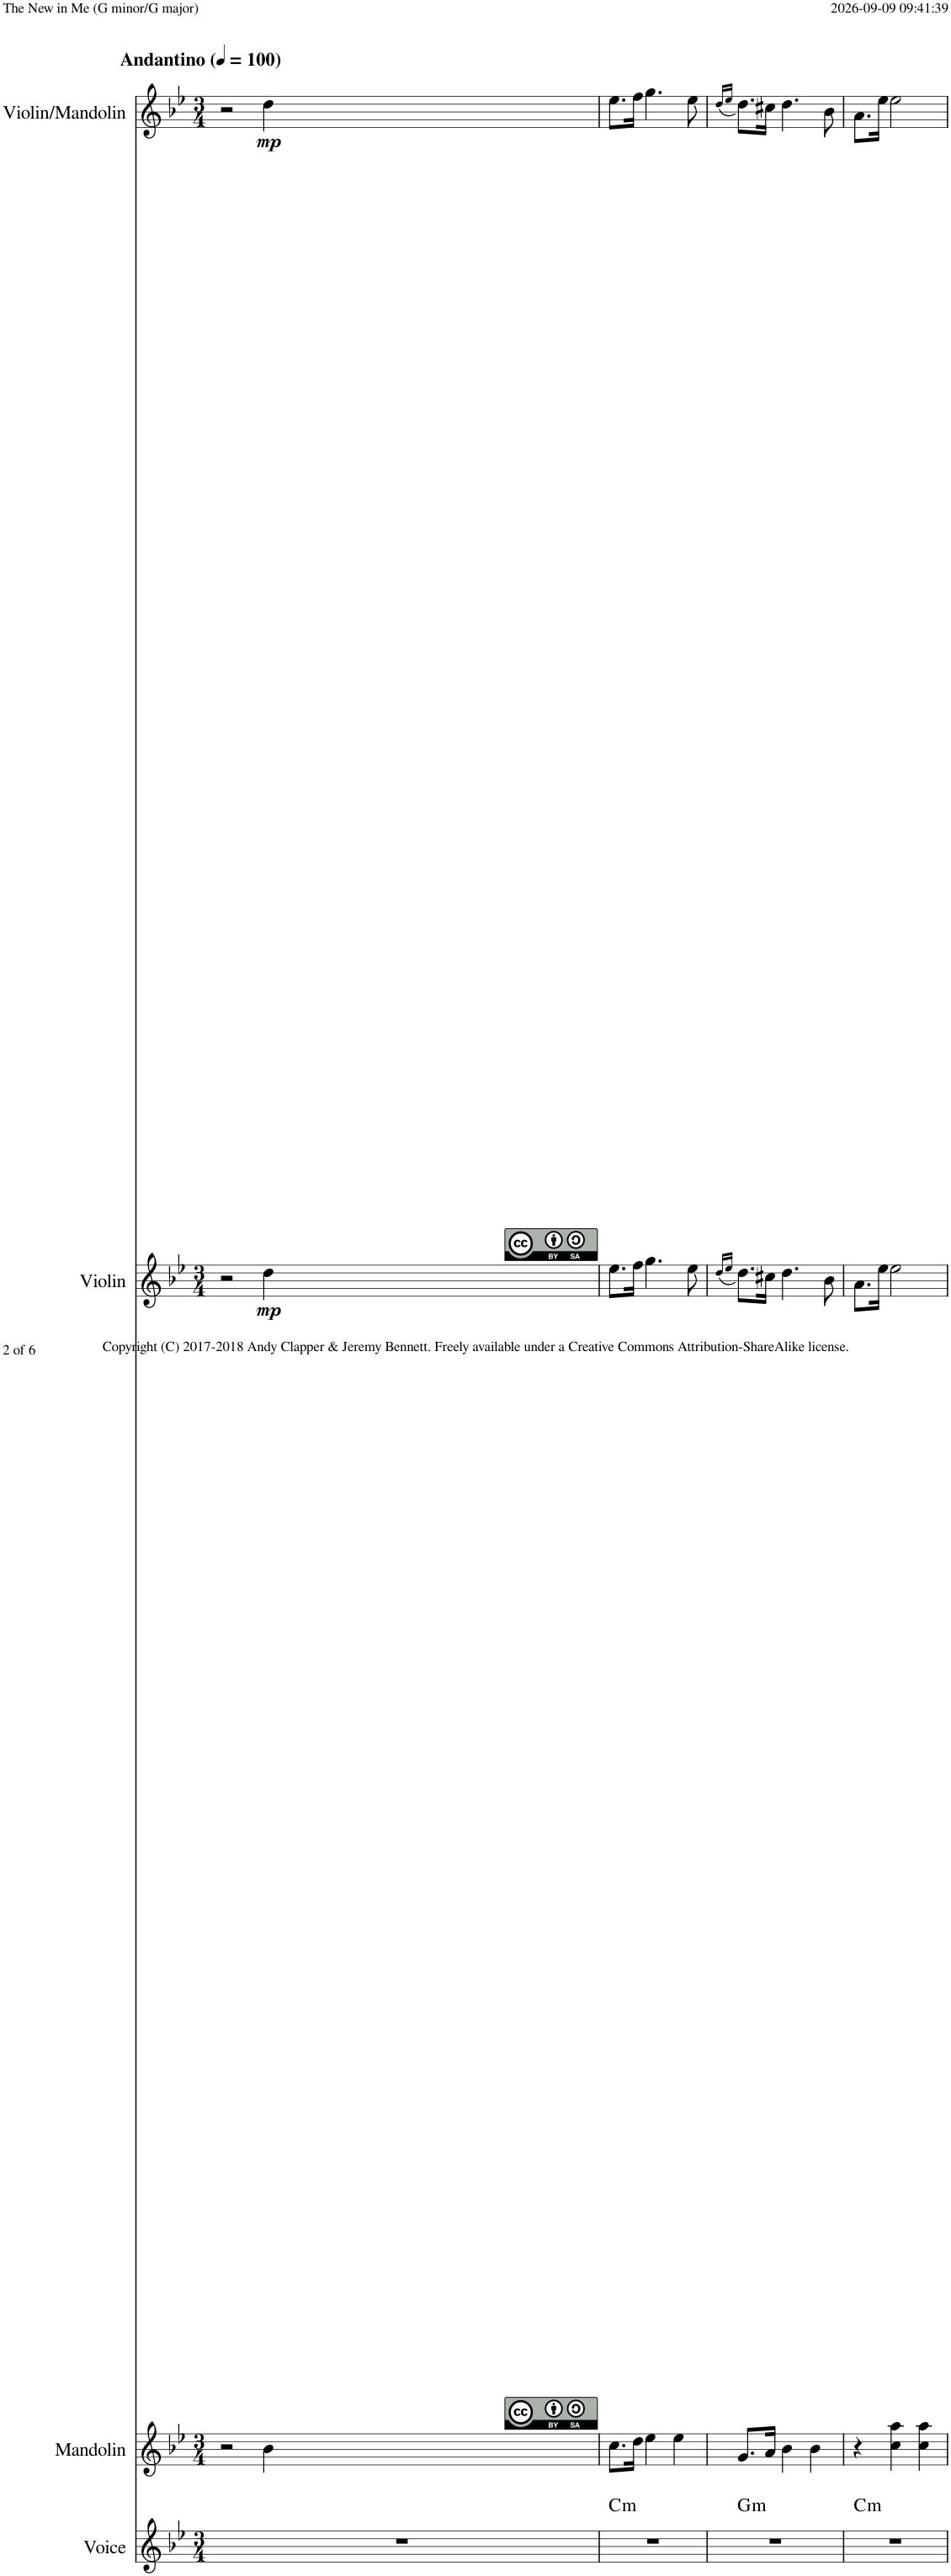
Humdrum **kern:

**kern	**harte	**kern	**kern	**dynam	**kern	**dynam
*part4	*part4	*part3	*part2	*part2	*part1	*part1
*staff4	*	*staff3	*staff2	*staff2	*staff1	*staff1
*I"Voice	*	*I"Mandolin	*I"Violin	*	*I"Violin/Mandolin	*
*I'Vo.	*	*I'Mdn.	*I'Vln.	*	*I'Vln/Mdn.	*
*clefG2	*	*clefG2	*clefG2	*	*clefG2	*
*k[b-e-]	*	*k[b-e-]	*k[b-e-]	*	*k[b-e-]	*
*M3/4	*	*M3/4	*M3/4	*	*M3/4	*
*MM100	*	*MM100	*MM100	*	*MM100	*
=1	=1	=1	=1	=1	=1	=1
!	!	!	!	!	!LO:TX:a:B:t=Andantino	!
2.r	.	2r	2r	.	2r	.
!	!	!	!	!LO:DY:b	!	!LO:DY:b
.	.	4b-\	4dd\	mp	4dd\	mp
=2	=2	=2	=2	=2	=2	=2
!	!LO:H:kt=m	!	!	!	!	!
2.r	C:min	8.cc\L	8.ee-\L	.	8.ee-\L	.
.	.	16dd\Jk	16ff\Jk	.	16ff\Jk	.
.	.	4ee-\	4.gg\	.	4.gg\	.
.	.	4ee-\	.	.	.	.
.	.	.	8ee-\	.	8ee-\	.
=3	=3	=3	=3	=3	=3	=3
.	.	.	(16qdd/LL	.	(16qdd/LL	.
.	.	.	16qee-/JJ	.	16qee-/JJ	.
!	!LO:H:kt=m	!	!	!	!	!
2.r	G:min	8.g/L	8.dd\L)	.	8.dd\L)	.
.	.	16a/Jk	16cc#X\Jk	.	16cc#X\Jk	.
.	.	4b-\	4.dd\	.	4.dd\	.
.	.	4b-\	.	.	.	.
.	.	.	8b-\	.	8b-\	.
=4	=4	=4	=4	=4	=4	=4
!	!LO:H:kt=m	!	!	!	!	!
2.r	C:min	4r	8.a\L	.	8.a\L	.
.	.	.	16ee-\Jk	.	16ee-\Jk	.
.	.	4cc\ 4aa\	2ee-\	.	2ee-\	.
.	.	4cc\ 4aa\	.	.	.	.
=	=	=	=	=	=	=
*-	*-	*-	*-	*-	*-	*-
